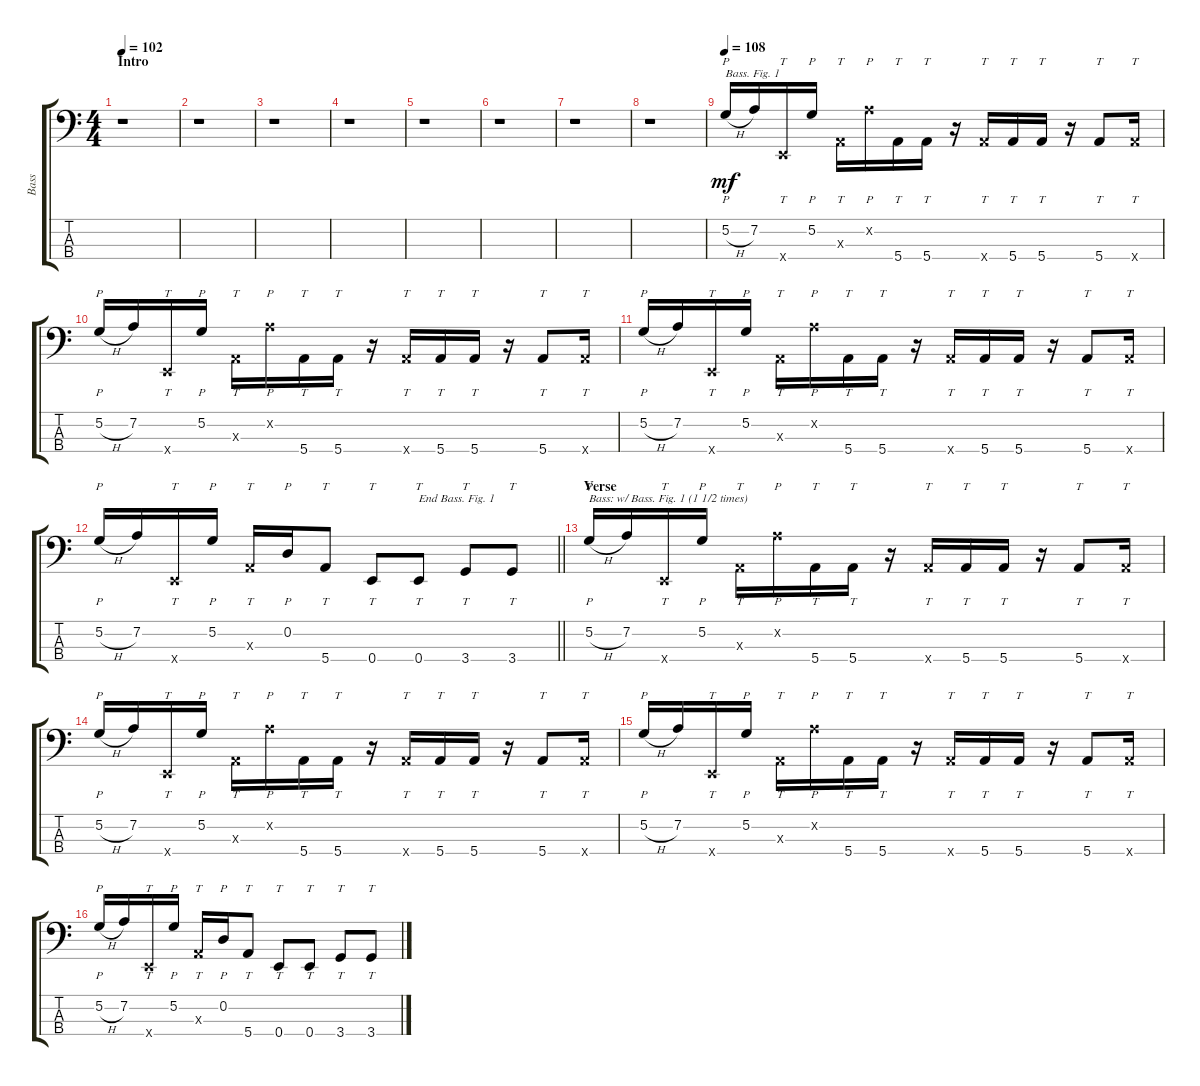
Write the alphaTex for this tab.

\track ("Bass" "Bass") {instrument electricbassfinger}
\staff {score tabs}
\tuning (G2 D2 A1 E1) {hide}
\ts (4 4)
\section ("" "Intro")
\tempo 102
\clef f4
\ks c
r.1{dy mf instrument electricbassfinger} |
r.1 |
r.1 |
r.1 |
r.1 |
r.1 |
r.1 |
r.1 |
\tempo 108
5.2{h}.16{p txt "Bass. Fig. 1" instrument slapbass1} 7.2.16 0.4{x}.16{tt instrument electricbassfinger} 5.2.16{p instrument slapbass1} 0.3{x}.16{tt instrument electricbassfinger} 7.2{x}.16{p instrument slapbass1} 5.4.16{tt instrument electricbassfinger} 5.4.16{tt} r.16 5.4{x}.16{tt} 5.4.16{tt} 5.4.16{tt} r.16 5.4.8{tt} 5.4{x}.16{tt} |
5.2{h}.16{p instrument slapbass1} 7.2.16 0.4{x}.16{tt instrument electricbassfinger} 5.2.16{p instrument slapbass1} 0.3{x}.16{tt instrument electricbassfinger} 7.2{x}.16{p instrument slapbass1} 5.4.16{tt instrument electricbassfinger} 5.4.16{tt} r.16 5.4{x}.16{tt} 5.4.16{tt} 5.4.16{tt} r.16 5.4.8{tt} 5.4{x}.16{tt} |
5.2{h}.16{p instrument slapbass1} 7.2.16 0.4{x}.16{tt instrument electricbassfinger} 5.2.16{p instrument slapbass1} 0.3{x}.16{tt instrument electricbassfinger} 7.2{x}.16{p instrument slapbass1} 5.4.16{tt instrument electricbassfinger} 5.4.16{tt} r.16 5.4{x}.16{tt} 5.4.16{tt} 5.4.16{tt} r.16 5.4.8{tt} 5.4{x}.16{tt} |
\barLineRight lightlight
5.2{h}.16{p instrument slapbass1} 7.2.16 0.4{x}.16{tt instrument electricbassfinger} 5.2.16{p instrument slapbass1} 0.3{x}.16{tt instrument electricbassfinger} 0.2.16{p instrument slapbass1} 5.4.8{tt instrument electricbassfinger} 0.4.8{tt} 0.4.8{tt txt "End Bass. Fig. 1"} 3.4.8{tt} 3.4.8{tt} |
\section ("" "Verse")
5.2{h}.16{p txt "Bass: w/ Bass. Fig. 1 (1 1/2 times)" instrument slapbass1} 7.2.16 0.4{x}.16{tt instrument electricbassfinger} 5.2.16{p instrument slapbass1} 0.3{x}.16{tt instrument electricbassfinger} 7.2{x}.16{p instrument slapbass1} 5.4.16{tt instrument electricbassfinger} 5.4.16{tt} r.16 5.4{x}.16{tt} 5.4.16{tt} 5.4.16{tt} r.16 5.4.8{tt} 5.4{x}.16{tt} |
5.2{h}.16{p instrument slapbass1} 7.2.16 0.4{x}.16{tt instrument electricbassfinger} 5.2.16{p instrument slapbass1} 0.3{x}.16{tt instrument electricbassfinger} 7.2{x}.16{p instrument slapbass1} 5.4.16{tt instrument electricbassfinger} 5.4.16{tt} r.16 5.4{x}.16{tt} 5.4.16{tt} 5.4.16{tt} r.16 5.4.8{tt} 5.4{x}.16{tt} |
5.2{h}.16{p instrument slapbass1} 7.2.16 0.4{x}.16{tt instrument electricbassfinger} 5.2.16{p instrument slapbass1} 0.3{x}.16{tt instrument electricbassfinger} 7.2{x}.16{p instrument slapbass1} 5.4.16{tt instrument electricbassfinger} 5.4.16{tt} r.16 5.4{x}.16{tt} 5.4.16{tt} 5.4.16{tt} r.16 5.4.8{tt} 5.4{x}.16{tt} |
5.2{h}.16{p instrument slapbass1} 7.2.16 0.4{x}.16{tt instrument electricbassfinger} 5.2.16{p instrument slapbass1} 0.3{x}.16{tt instrument electricbassfinger} 0.2.16{p instrument slapbass1} 5.4.8{tt instrument electricbassfinger} 0.4.8{tt} 0.4.8{tt} 3.4.8{tt} 3.4.8{tt}
